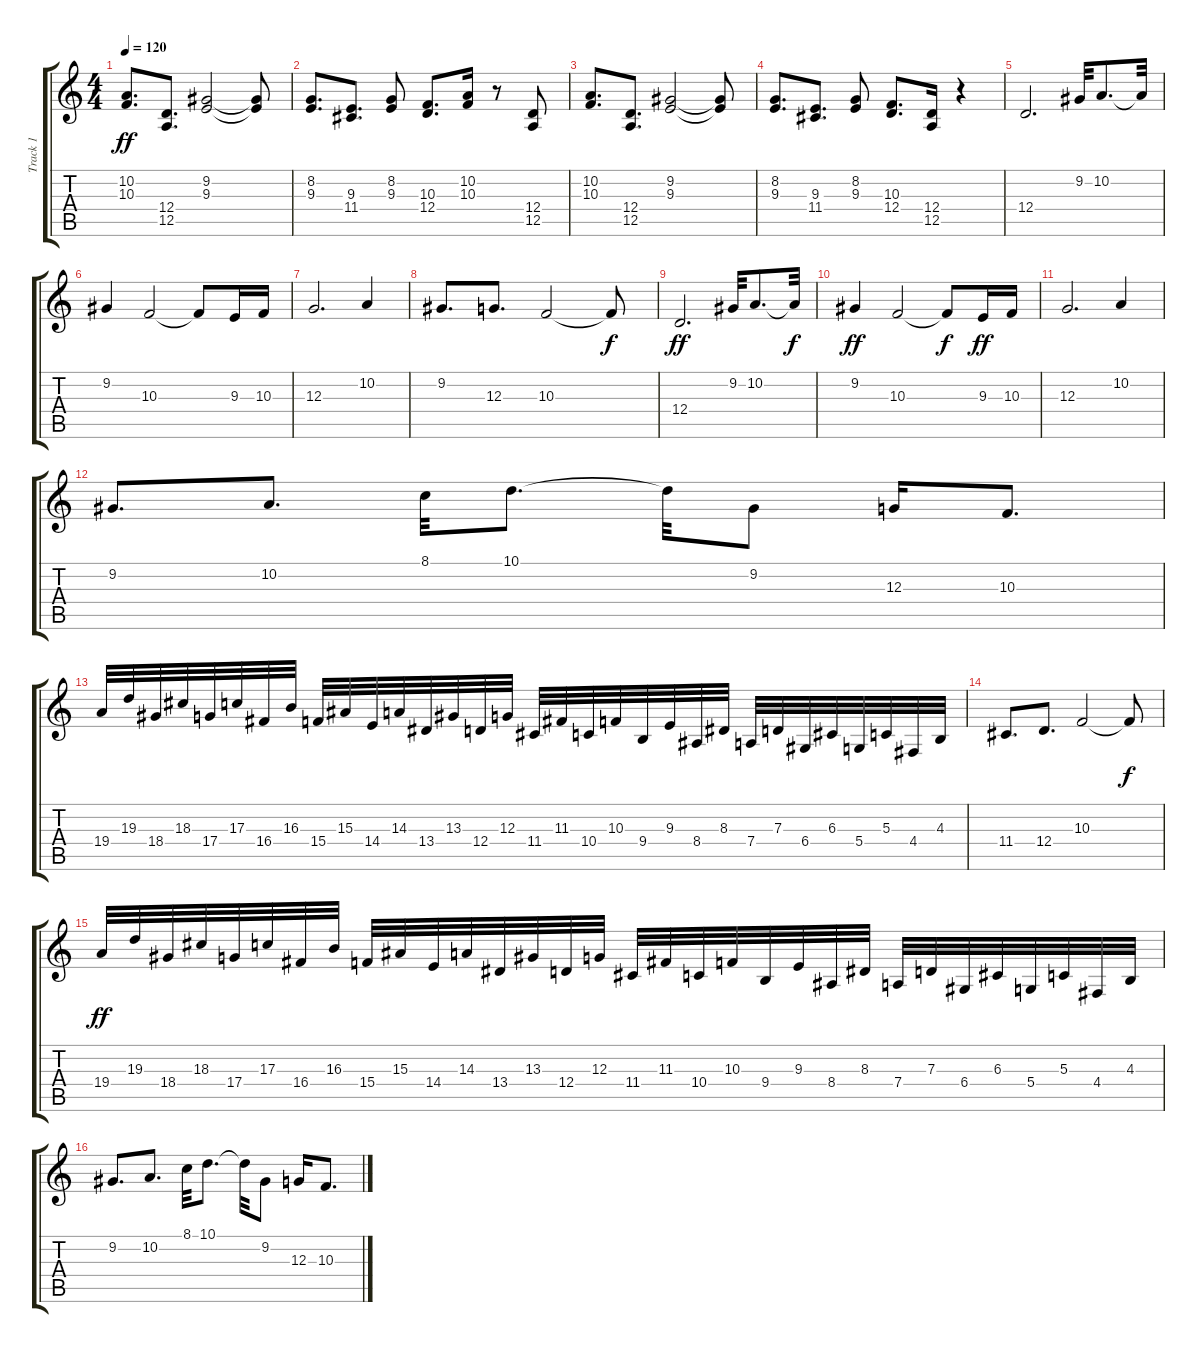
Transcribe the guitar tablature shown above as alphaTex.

\track ("Track 1" "Track 1") {instrument altosax}
\staff {score tabs}
\tuning (E4 B3 G3 D3 A2 E2) {hide}
\ts (4 4)
\tempo 120
\clef g2
\ks c
(10.2 10.3).8{d dy ff} (12.4 12.5).8{d} (9.2 9.3).2 (9.2{t} 9.3{t}).8 |
(8.2 9.3).8{d} (9.3 11.4).8{d} (8.2 9.3).8 (10.3 12.4).8{d} (10.2 10.3).16 r.8 (12.4 12.5).8 |
(10.2 10.3).8{d} (12.4 12.5).8{d} (9.2 9.3).2 (9.2{t} 9.3{t}).8 |
(8.2 9.3).8{d} (9.3 11.4).8{d} (8.2 9.3).8 (10.3 12.4).8{d} (12.4 12.5).16 r.4 |
12.4.2{d} 9.2.32 10.2.8{d} 10.2{t}.32 |
9.2.4 10.3.2 10.3{t}.8 9.3.16 10.3.16 |
12.3.2{d} 10.2.4 |
9.2.8{d} 12.3.8{d} 10.3.2 10.3{t}.8{dy f} |
12.4.2{d dy ff} 9.2.32 10.2.8{d} 10.2{t}.32{dy f} |
9.2.4{dy ff} 10.3.2 10.3{t}.8{dy f} 9.3.16{dy ff} 10.3.16 |
12.3.2{d} 10.2.4 |
9.2.8{d} 10.2.8{d} 8.1.32 10.1.8{d} 10.1{t}.32 9.2.8 12.3.16 10.3.8{d} |
19.4.32 19.3.32 18.4.32 18.3.32 17.4.32 17.3.32 16.4.32 16.3.32 15.4.32 15.3.32 14.4.32 14.3.32 13.4.32 13.3.32 12.4.32 12.3.32 11.4.32 11.3.32 10.4.32 10.3.32 9.4.32 9.3.32 8.4.32 8.3.32 7.4.32 7.3.32 6.4.32 6.3.32 5.4.32 5.3.32 4.4.32 4.3.32 |
11.4.8{d} 12.4.8{d} 10.3.2 10.3{t}.8{dy f} |
19.4.32{dy ff} 19.3.32 18.4.32 18.3.32 17.4.32 17.3.32 16.4.32 16.3.32 15.4.32 15.3.32 14.4.32 14.3.32 13.4.32 13.3.32 12.4.32 12.3.32 11.4.32 11.3.32 10.4.32 10.3.32 9.4.32 9.3.32 8.4.32 8.3.32 7.4.32 7.3.32 6.4.32 6.3.32 5.4.32 5.3.32 4.4.32 4.3.32 |
9.2.8{d} 10.2.8{d} 8.1.32 10.1.8{d} 10.1{t}.32 9.2.8 12.3.16 10.3.8{d}
